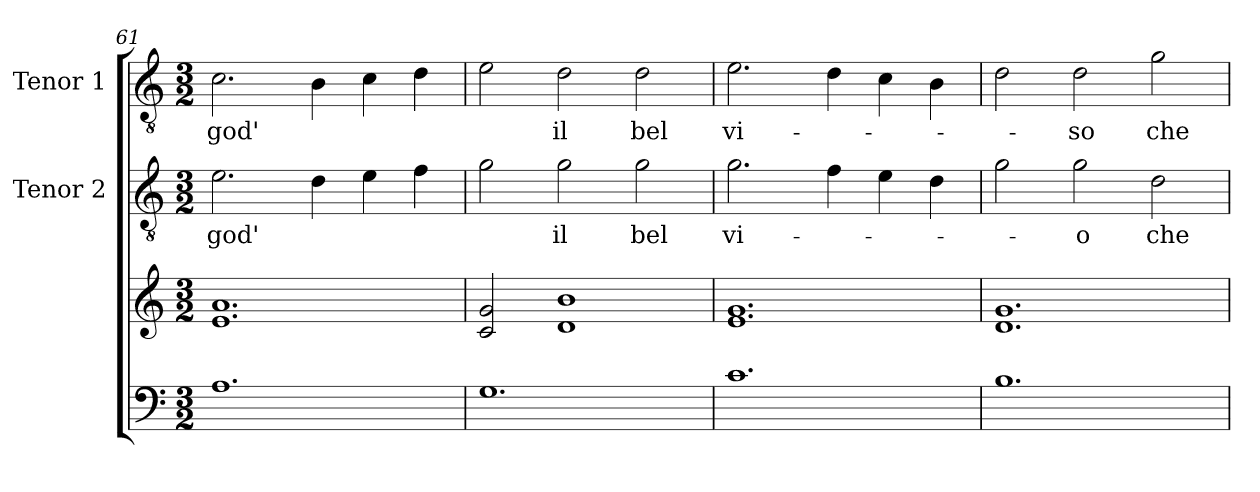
**kern	**kern	**kern	**text	**kern	**text
*part3	*part3	*part2	*part2	*part1	*part1
*staff4	*staff3	*staff2	*staff2	*staff1	*staff1
*	*	*I"Tenor 2	*	*I"Tenor 1	*
*	*	*I'T 2	*	*I'T 1	*
*clefF4	*clefG2	*clefGv2	*	*clefGv2	*
*k[]	*k[]	*k[]	*	*k[]	*
*C:	*C:	*C:	*	*C:	*
*M3/2	*M3/2	*M3/2	*	*M3/2	*
=61	=61	=61	=61	=61	=61
1.A	1.e 1.a	2.e\	god'	2.c\	god'
.	.	4d\	.	4B\	.
.	.	4e\	.	4c\	.
.	.	4f\	.	4d\	.
=62	=62	=62	=62	=62	=62
1.G	2c/ 2g/	2g\	.	2e\	.
.	1d 1b	2g\	il	2d\	il
.	.	2g\	bel	2d\	bel
=63	=63	=63	=63	=63	=63
1.c	1.e 1.g	2.g\	vi-	2.e\	vi-
.	.	4f\	.	4d\	.
.	.	4e\	.	4c\	.
.	.	4d\	.	4B\	.
!!LO:PB:g=z
=64	=64	=64	=64	=64	=64
1.B	1.d 1.g	2g\	.	2d\	.
.	.	2g\	-o	2d\	-so
.	.	2d\	che	2g\	che
=	=	=	=	=	=
*-	*-	*-	*-	*-	*-
